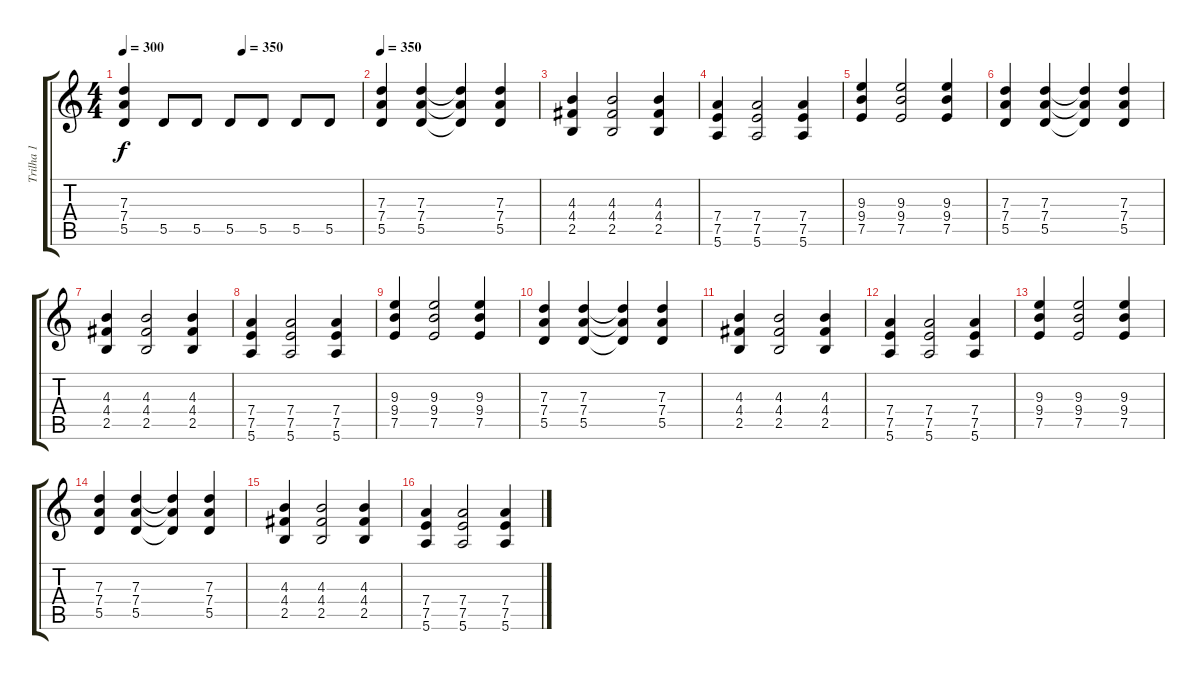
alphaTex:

\track ("Trilha 1" "Trilha 1") {instrument distortionguitar}
\staff {score tabs}
\tuning (E4 B3 G3 D3 A2 E2) {hide}
\ts (4 4)
\tempo 300
\tempo (350 0.5)
\clef g2
\ks c
(7.3{t} 7.4{t} 5.5{t}).4{dy f} 5.5.8 5.5.8 5.5.8 5.5.8 5.5.8 5.5.8 |
\tempo 350
(7.3 7.4 5.5).4 (7.3 7.4 5.5).4 (7.3{t} 7.4{t} 5.5{t}).4 (7.3 7.4 5.5).4 |
(4.3 4.4 2.5).4 (4.3 4.4 2.5).2 (4.3 4.4 2.5).4 |
(7.4 7.5 5.6).4 (7.4 7.5 5.6).2 (7.4 7.5 5.6).4 |
(9.3 9.4 7.5).4 (9.3 9.4 7.5).2 (9.3 9.4 7.5).4 |
(7.3 7.4 5.5).4 (7.3 7.4 5.5).4 (7.3{t} 7.4{t} 5.5{t}).4 (7.3 7.4 5.5).4 |
(4.3 4.4 2.5).4 (4.3 4.4 2.5).2 (4.3 4.4 2.5).4 |
(7.4 7.5 5.6).4 (7.4 7.5 5.6).2 (7.4 7.5 5.6).4 |
(9.3 9.4 7.5).4 (9.3 9.4 7.5).2 (9.3 9.4 7.5).4 |
(7.3 7.4 5.5).4 (7.3 7.4 5.5).4 (7.3{t} 7.4{t} 5.5{t}).4 (7.3 7.4 5.5).4 |
(4.3 4.4 2.5).4 (4.3 4.4 2.5).2 (4.3 4.4 2.5).4 |
(7.4 7.5 5.6).4 (7.4 7.5 5.6).2 (7.4 7.5 5.6).4 |
(9.3 9.4 7.5).4 (9.3 9.4 7.5).2 (9.3 9.4 7.5).4 |
(7.3 7.4 5.5).4 (7.3 7.4 5.5).4 (7.3{t} 7.4{t} 5.5{t}).4 (7.3 7.4 5.5).4 |
(4.3 4.4 2.5).4 (4.3 4.4 2.5).2 (4.3 4.4 2.5).4 |
(7.4 7.5 5.6).4 (7.4 7.5 5.6).2 (7.4 7.5 5.6).4
